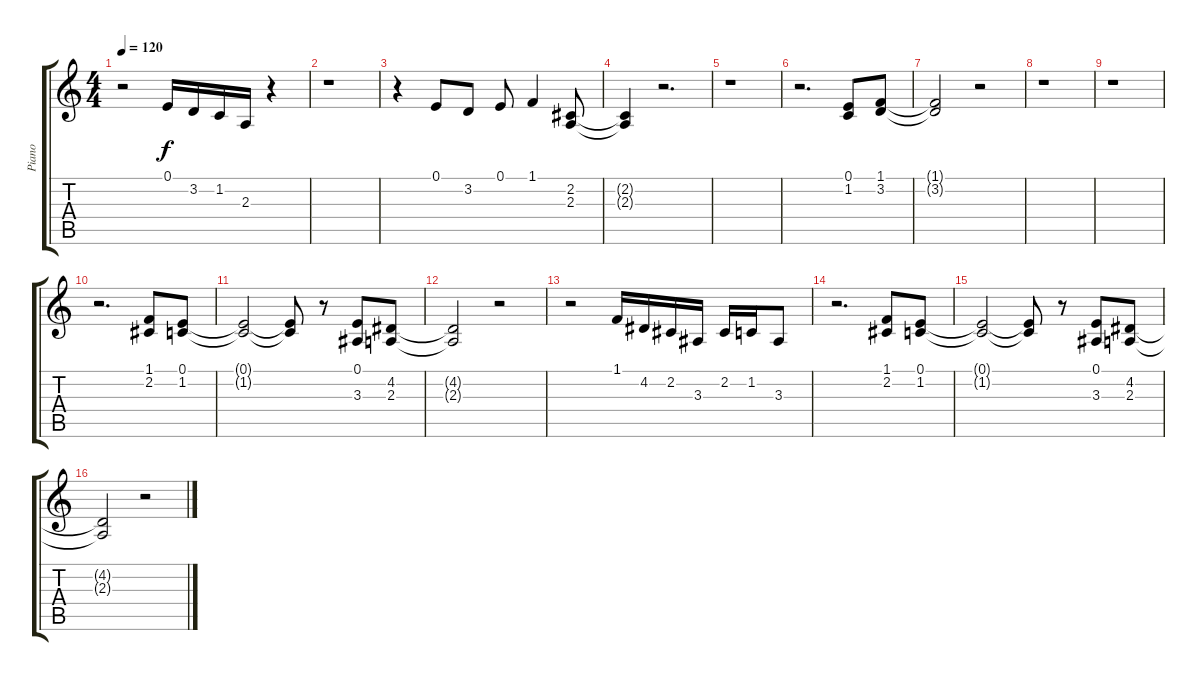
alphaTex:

\track ("Piano" "Piano") {instrument acousticgrandpiano}
\staff {score tabs}
\tuning (E4 B3 G3 D3 A2 E2) {hide}
\ts (4 4)
\tempo 120
\clef g2
\ks c
r.2{dy f} 0.1.16 3.2.16 1.2.16 2.3.16 r.4 |
r.1 |
r.4 0.1.8 3.2.8 0.1.8 1.1.4 (2.2 2.3).8 |
(2.2{t} 2.3{t}).4 r.2{d} |
r.1 |
r.2{d} (0.1 1.2).8 (1.1 3.2).8 |
(1.1{t} 3.2{t}).2 r.2 |
r.1 |
r.1 |
r.2{d} (1.1 2.2).8 (0.1 1.2).8 |
(0.1{t} 1.2{t}).2 (0.1{t} 1.2{t}).8 r.8 (0.1 3.3).8 (4.2 2.3).8 |
(4.2{t} 2.3{t}).2 r.2 |
r.2 1.1.16 4.2.16 2.2.16 3.3.16 2.2.16 1.2.16 3.3.8 |
r.2{d} (1.1 2.2).8 (0.1 1.2).8 |
(0.1{t} 1.2{t}).2 (0.1{t} 1.2{t}).8 r.8 (0.1 3.3).8 (4.2 2.3).8 |
(4.2{t} 2.3{t}).2 r.2
